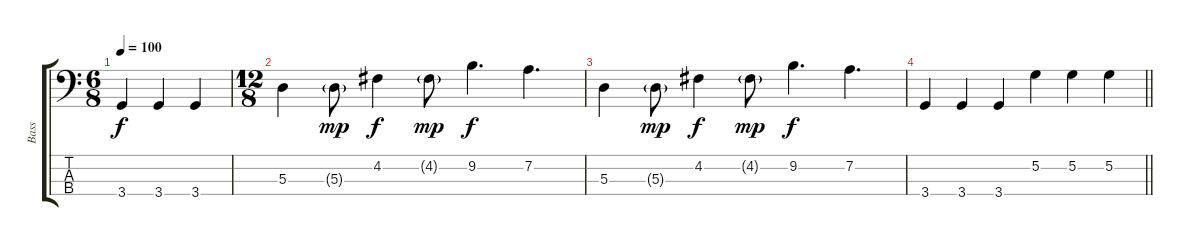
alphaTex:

\track ("Bass" "Bass") {instrument electricbassfinger}
\staff {score tabs}
\tuning (G2 D2 A1 E1) {hide}
\ts (6 8)
\tempo 100
\clef f4
\ks c
3.4.4{dy f} 3.4.4 3.4.4 |
\ts (12 8)
5.3.4 5.3{g}.8{dy mp} 4.2.4{dy f} 4.2{g}.8{dy mp} 9.2.4{d dy f} 7.2.4{d} |
5.3.4 5.3{g}.8{dy mp} 4.2.4{dy f} 4.2{g}.8{dy mp} 9.2.4{d dy f} 7.2.4{d} |
\barLineRight lightlight
3.4.4 3.4.4 3.4.4 5.2.4 5.2.4 5.2.4
